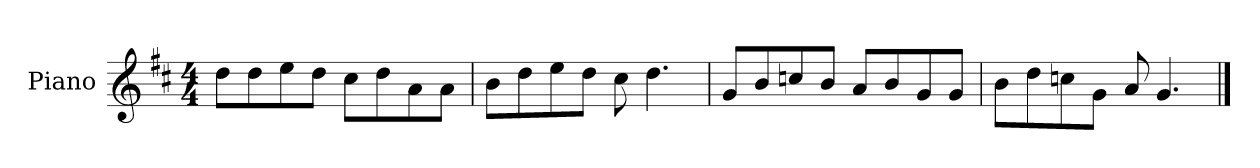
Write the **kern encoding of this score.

**kern
*part1
*staff1
*I"Piano
*I'P-no
*clefG2
*k[f#c#]
*M4/4
*MM90
=1
8dd\L
8dd\
8ee\
8dd\J
8cc#\L
8dd\
8a\
8a\J
=2
8b\L
8dd\
8ee\
8dd\J
8cc#\
4.dd\
=3
8g/L
8b/
8ccn/
8b/J
8a/L
8b/
8g/
8g/J
=4
8b\L
8dd\
8ccn\
8g\J
8a/
4.g/
==
*-
